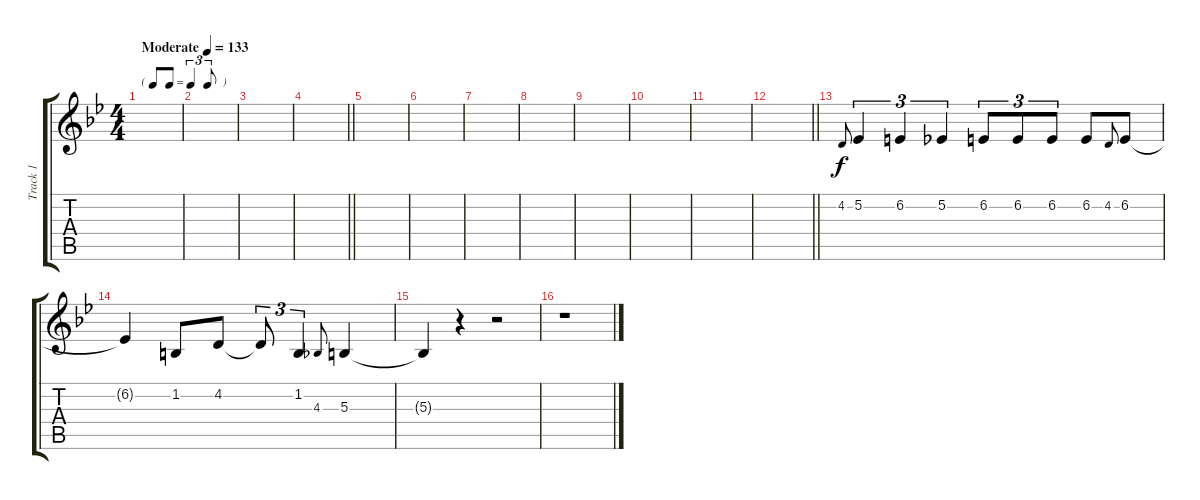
\track ("Track 1" "Track 1") {instrument altosax}
\staff {score tabs}
\tuning (Eb4 Bb3 Gb3 Db3 Ab2 Eb2) {hide}
\ts (4 4)
\tf triplet8th
\tempo (133 "Moderate")
\clef g2
\ks bb
|
|
|
\barLineRight lightlight
|
|
|
|
|
|
|
|
\barLineRight lightlight
|
4.2.8{gr onbeat} 5.2.4{tu (3 2)} 6.2.4{tu (3 2)} 5.2.4{tu (3 2)} 6.2.8{tu (3 2)} 6.2.8{tu (3 2)} 6.2.8{tu (3 2)} 6.2.8 4.2.8{gr onbeat} 6.2.8 |
6.2{t}.4 1.2.8 4.2.8 4.2{t}.8{tu (3 2)} 1.2.4{tu (3 2)} 4.3.8{gr onbeat} 5.3.4 |
5.3{t}.4 r.4 r.2 |
r.1
